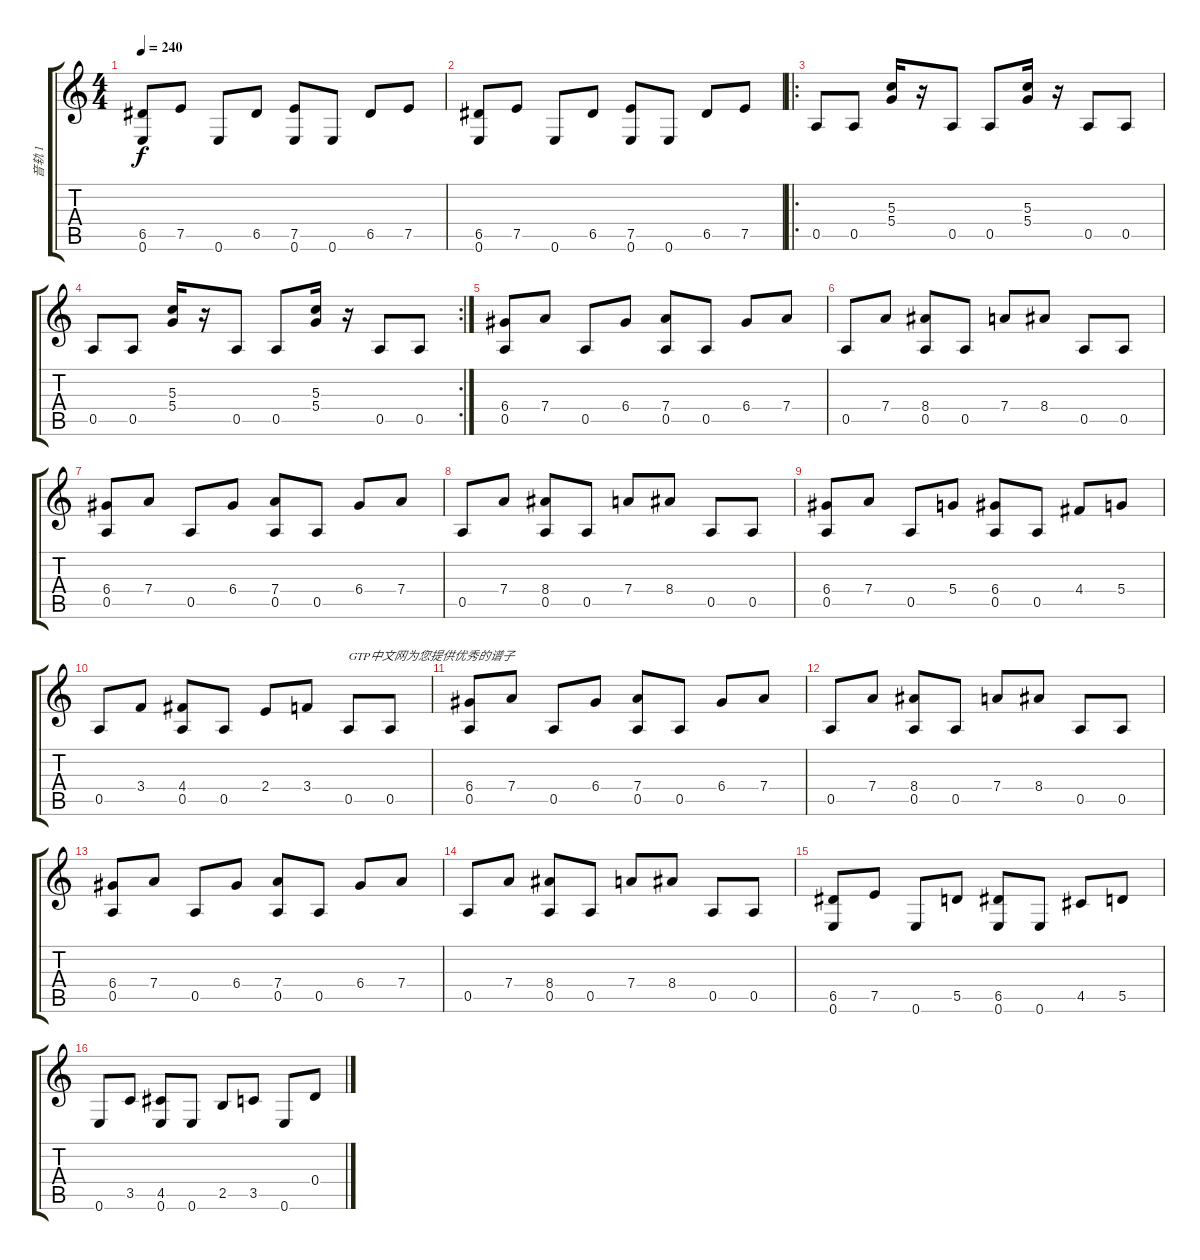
\track ("音轨 1" "音轨 1") {instrument acousticguitarsteel}
\staff {score tabs}
\tuning (E4 B3 G3 D3 A2 E2) {hide}
\ts (4 4)
\tempo 240
\clef g2
\ks c
(6.5 0.6).8{dy f} 7.5.8 0.6.8 6.5.8 (7.5 0.6).8 0.6.8 6.5.8 7.5.8 |
(6.5 0.6).8 7.5.8 0.6.8 6.5.8 (7.5 0.6).8 0.6.8 6.5.8 7.5.8 |
\ro
0.5.8 0.5.8 (5.3 5.4).16 r.16 0.5.8 0.5.8 (5.3 5.4).16 r.16 0.5.8 0.5.8 |
\rc 2
0.5.8 0.5.8 (5.3 5.4).16 r.16 0.5.8 0.5.8 (5.3 5.4).16 r.16 0.5.8 0.5.8 |
(6.4 0.5).8 7.4.8 0.5.8 6.4.8 (7.4 0.5).8 0.5.8 6.4.8 7.4.8 |
0.5.8 7.4.8 (8.4 0.5).8 0.5.8 7.4.8 8.4.8 0.5.8 0.5.8 |
(6.4 0.5).8 7.4.8 0.5.8 6.4.8 (7.4 0.5).8 0.5.8 6.4.8 7.4.8 |
0.5.8 7.4.8 (8.4 0.5).8 0.5.8 7.4.8 8.4.8 0.5.8 0.5.8 |
(6.4 0.5).8 7.4.8 0.5.8 5.4.8 (6.4 0.5).8 0.5.8 4.4.8 5.4.8 |
0.5.8 3.4.8 (4.4 0.5).8 0.5.8 2.4.8 3.4.8 0.5.8{txt "GTP中文网为您提供优秀的谱子"} 0.5.8 |
(6.4 0.5).8 7.4.8 0.5.8 6.4.8 (7.4 0.5).8 0.5.8 6.4.8 7.4.8 |
0.5.8 7.4.8 (8.4 0.5).8 0.5.8 7.4.8 8.4.8 0.5.8 0.5.8 |
(6.4 0.5).8 7.4.8 0.5.8 6.4.8 (7.4 0.5).8 0.5.8 6.4.8 7.4.8 |
0.5.8 7.4.8 (8.4 0.5).8 0.5.8 7.4.8 8.4.8 0.5.8 0.5.8 |
(6.5 0.6).8 7.5.8 0.6.8 5.5.8 (6.5 0.6).8 0.6.8 4.5.8 5.5.8 |
0.6.8 3.5.8 (4.5 0.6).8 0.6.8 2.5.8 3.5.8 0.6.8 0.4.8
